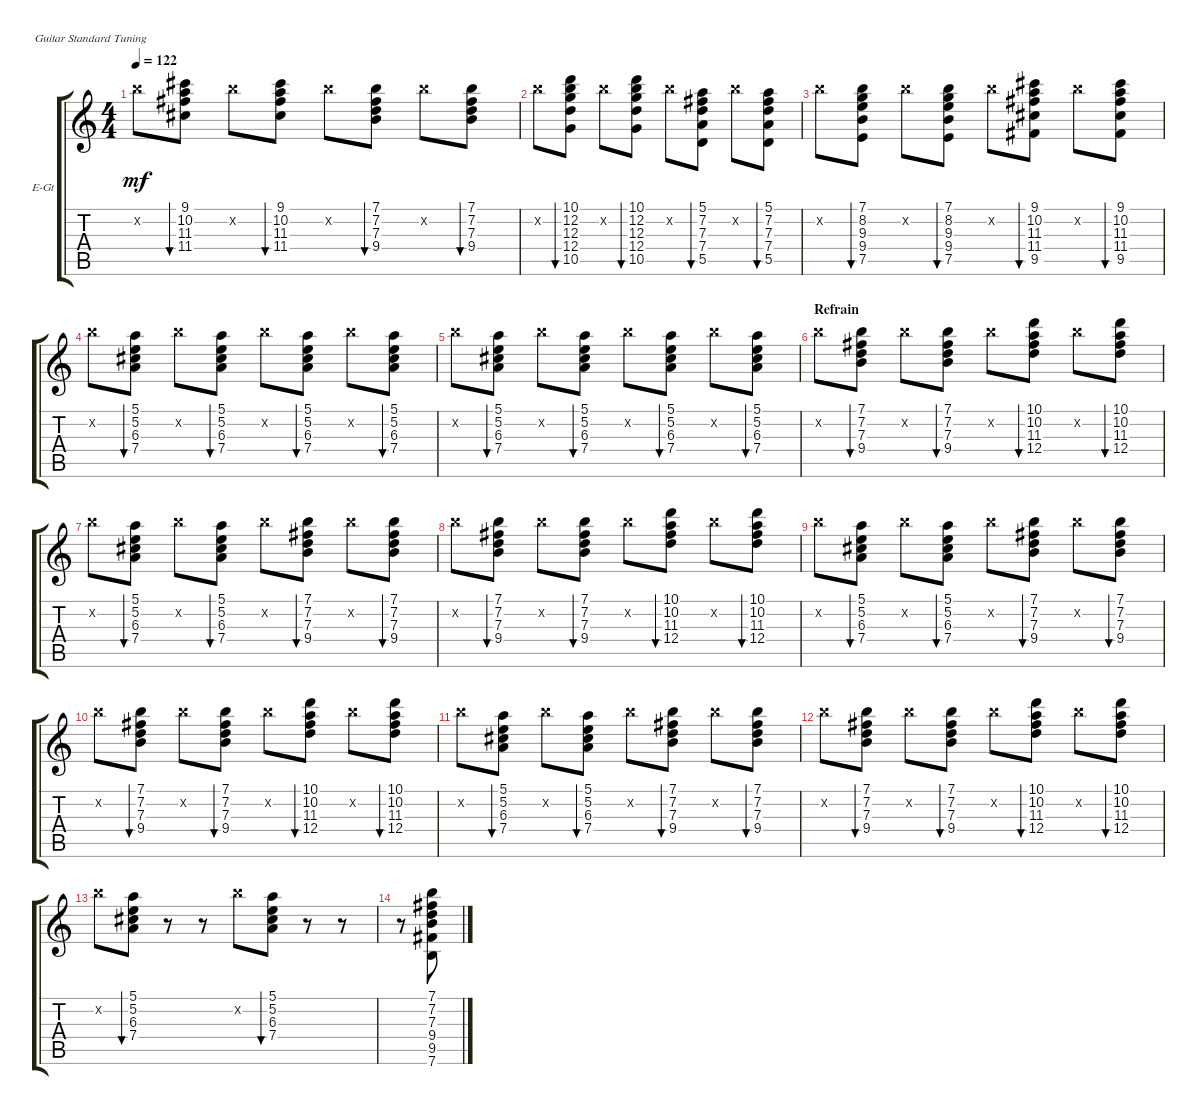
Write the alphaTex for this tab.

\defaultSystemsLayout 4
\bracketExtendMode groupsimilarinstruments
\firstSystemTrackNameOrientation horizontal
\otherSystemsTrackNameOrientation horizontal
\track ("Electric Guitar" "E-Gt") {instrument electricguitarclean}
\staff {score tabs}
\tuning (E4 B3 G3 D3 A2 E2)
\ts (4 4)
\tempo 122
\clef g2
\ks c
12.2{x}.8{dy mf} (10.2 9.1 11.3 11.4).8{bu 30} 12.2{x}.8 (10.2 9.1 11.3 11.4).8{bu 30} 12.2{x}.8 (7.2 7.3 7.1 9.4).8{bu 30} 12.2{x}.8 (7.2 7.3 7.1 9.4).8{bu 30} |
12.2{x}.8 (12.2 10.1 12.3 12.4 10.5).8{bu 30} 12.2{x}.8 (12.2 10.1 12.3 12.4 10.5).8{bu 30} 12.2{x}.8 (7.2 5.1 7.3 7.4 5.5).8{bu 30} 12.2{x}.8 (7.2 5.1 7.3 7.4 5.5).8{bu 30} |
12.2{x}.8 (8.2 7.1 9.3 9.4 7.5).8{bu 30} 12.2{x}.8 (8.2 7.1 9.3 9.4 7.5).8{bu 30} 12.2{x}.8 (10.2 11.3 9.1 11.4 9.5).8{bu 30} 12.2{x}.8 (10.2 11.3 9.1 11.4 9.5).8{bu 30} |
12.2{x}.8 (5.2 5.1 6.3 7.4).8{bu 30} 12.2{x}.8 (5.2 5.1 6.3 7.4).8{bu 30} 12.2{x}.8 (5.2 5.1 6.3 7.4).8{bu 30} 12.2{x}.8 (5.2 5.1 6.3 7.4).8{bu 30} |
12.2{x}.8 (5.2 5.1 6.3 7.4).8{bu 30} 12.2{x}.8 (5.2 5.1 6.3 7.4).8{bu 30} 12.2{x}.8 (5.2 5.1 6.3 7.4).8{bu 30} 12.2{x}.8 (5.2 5.1 6.3 7.4).8{bu 30} |
\section ("" "Refrain")
\scale
0.237113 12.2{x}.8 (7.2 7.1 7.3 9.4).8{bu 30} 12.2{x}.8 (7.2 7.1 7.3 9.4).8{bu 30} 12.2{x}.8 (10.2 10.1 11.3 12.4).8{bu 30} 12.2{x}.8 (10.2 10.1 11.3 12.4).8{bu 30} |
12.2{x}.8 (5.2 5.1 6.3 7.4).8{bu 30} 12.2{x}.8 (5.2 5.1 6.3 7.4).8{bu 30} 12.2{x}.8 (7.2 7.3 7.1 9.4).8{bu 30} 12.2{x}.8 (7.2 7.3 7.1 9.4).8{bu 30} |
12.2{x}.8 (7.2 7.1 7.3 9.4).8{bu 30} 12.2{x}.8 (7.2 7.1 7.3 9.4).8{bu 30} 12.2{x}.8 (10.2 10.1 11.3 12.4).8{bu 30} 12.2{x}.8 (10.2 10.1 11.3 12.4).8{bu 30} |
12.2{x}.8 (5.2 5.1 6.3 7.4).8{bu 30} 12.2{x}.8 (5.2 5.1 6.3 7.4).8{bu 30} 12.2{x}.8 (7.2 7.3 7.1 9.4).8{bu 30} 12.2{x}.8 (7.2 7.3 7.1 9.4).8{bu 30} |
12.2{x}.8 (7.2 7.1 7.3 9.4).8{bu 30} 12.2{x}.8 (7.2 7.1 7.3 9.4).8{bu 30} 12.2{x}.8 (10.2 10.1 11.3 12.4).8{bu 30} 12.2{x}.8 (10.2 10.1 11.3 12.4).8{bu 30} |
12.2{x}.8 (5.2 5.1 6.3 7.4).8{bu 30} 12.2{x}.8 (5.2 5.1 6.3 7.4).8{bu 30} 12.2{x}.8 (7.2 7.3 7.1 9.4).8{bu 30} 12.2{x}.8 (7.2 7.3 7.1 9.4).8{bu 30} |
12.2{x}.8 (7.2 7.1 7.3 9.4).8{bu 30} 12.2{x}.8 (7.2 7.1 7.3 9.4).8{bu 30} 12.2{x}.8 (10.2 10.1 11.3 12.4).8{bu 30} 12.2{x}.8 (10.2 10.1 11.3 12.4).8{bu 30} |
12.2{x}.8 (5.2 5.1 6.3 7.4).8{bu 30} r.8 r.8 12.2{x}.8 (5.2 5.1 6.3 7.4).8{bu 30} r.8 r.8 |
r.8 (7.6 9.5 9.4 7.3 7.1 7.2).8
